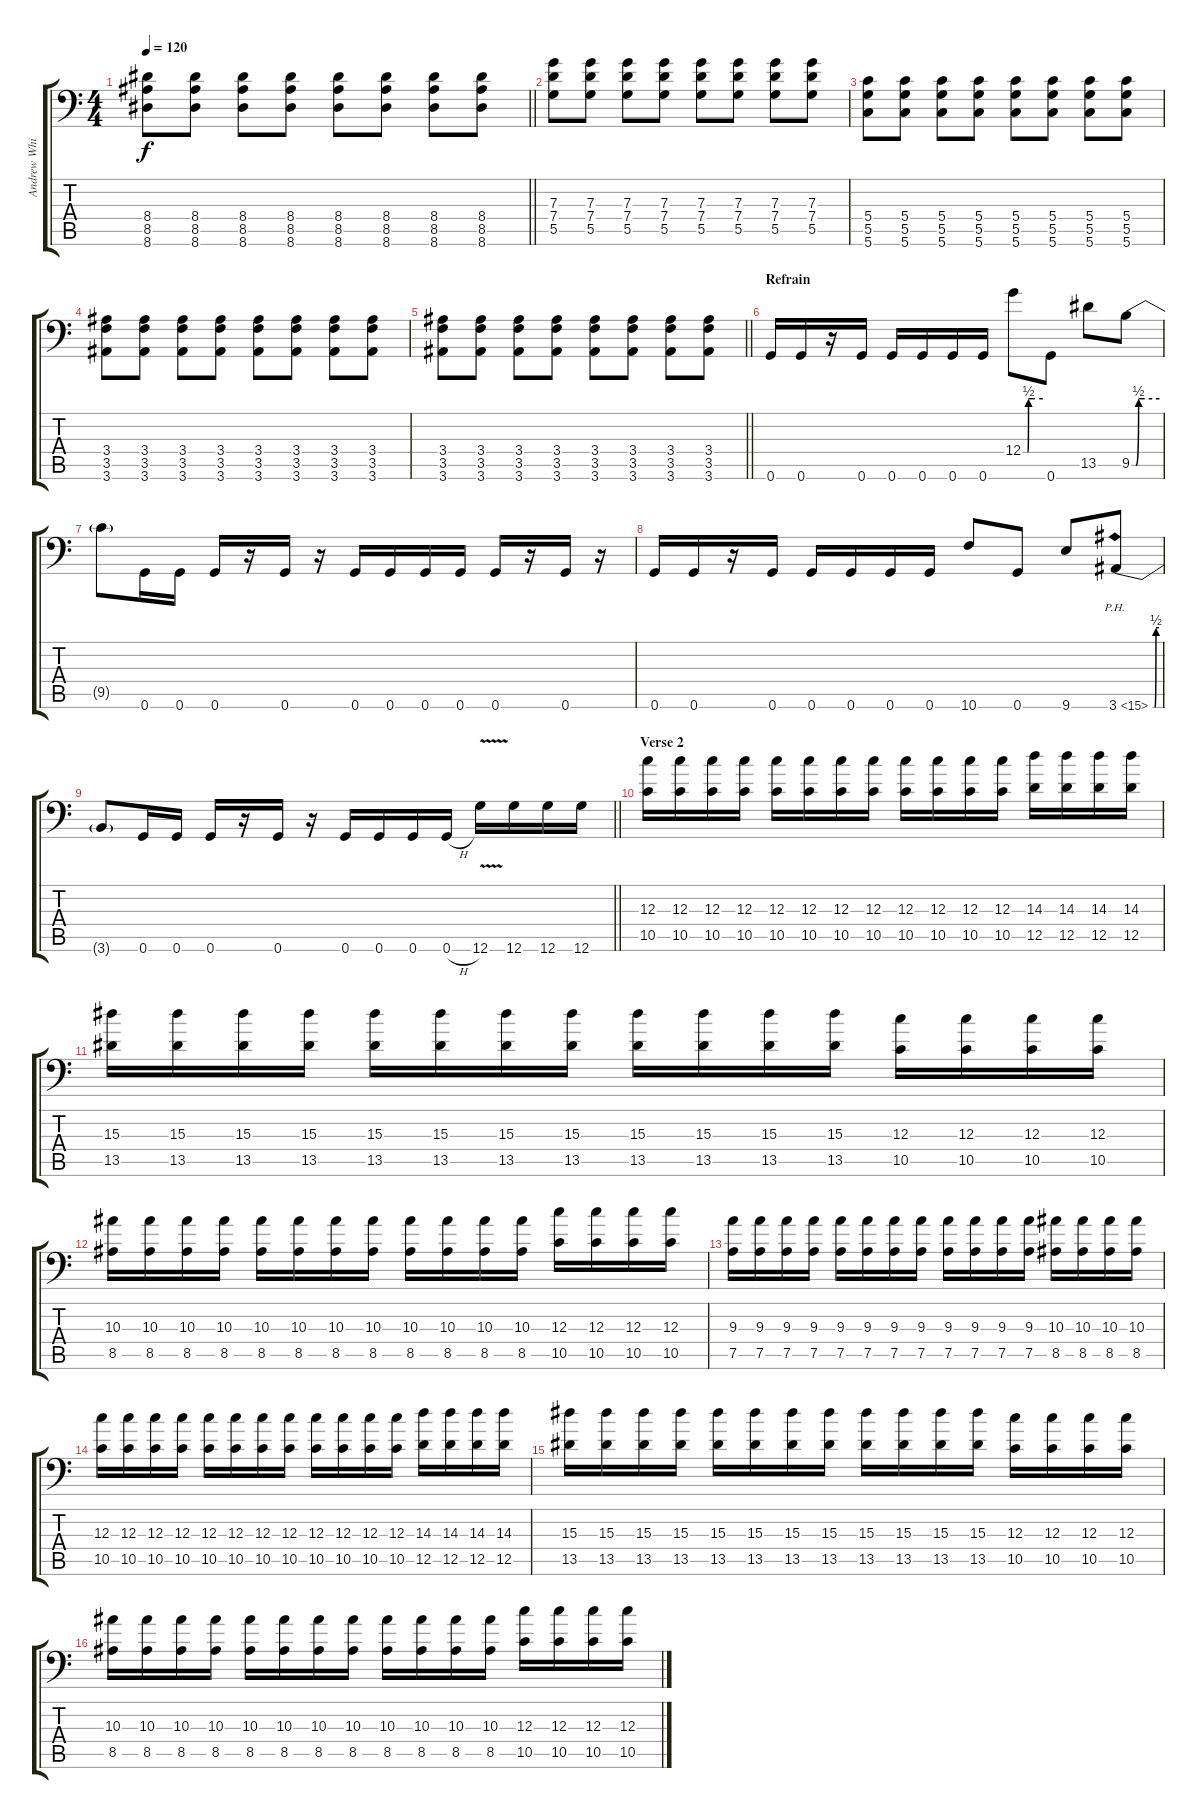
\track ("Andrew Whiting - Lead Guitar" "Andrew Whi") {instrument distortionguitar}
\staff {score tabs}
\tuning (A3 E3 C3 G2 D2 G1) {hide}
\ts (4 4)
\tempo 120
\clef f4
\barLineRight lightlight
\ks c
(8.4 8.5 8.6).8{dy f} (8.4 8.5 8.6).8 (8.4 8.5 8.6).8 (8.4 8.5 8.6).8 (8.4 8.5 8.6).8 (8.4 8.5 8.6).8 (8.4 8.5 8.6).8 (8.4 8.5 8.6).8 |
(7.3 7.4 5.5).8 (7.3 7.4 5.5).8 (7.3 7.4 5.5).8 (7.3 7.4 5.5).8 (7.3 7.4 5.5).8 (7.3 7.4 5.5).8 (7.3 7.4 5.5).8 (7.3 7.4 5.5).8 |
(5.4 5.5 5.6).8 (5.4 5.5 5.6).8 (5.4 5.5 5.6).8 (5.4 5.5 5.6).8 (5.4 5.5 5.6).8 (5.4 5.5 5.6).8 (5.4 5.5 5.6).8 (5.4 5.5 5.6).8 |
(3.4 3.5 3.6).8 (3.4 3.5 3.6).8 (3.4 3.5 3.6).8 (3.4 3.5 3.6).8 (3.4 3.5 3.6).8 (3.4 3.5 3.6).8 (3.4 3.5 3.6).8 (3.4 3.5 3.6).8 |
\barLineRight lightlight
(3.4 3.5 3.6).8 (3.4 3.5 3.6).8 (3.4 3.5 3.6).8 (3.4 3.5 3.6).8 (3.4 3.5 3.6).8 (3.4 3.5 3.6).8 (3.4 3.5 3.6).8 (3.4 3.5 3.6).8 |
\section ("" "Refrain")
0.6.16 0.6.16 r.16 0.6.16 0.6.16 0.6.16 0.6.16 0.6.16 12.4{be (custom 0 0 15 0 17 2 36 2 60 2)}.8 0.6.8 13.5.8 9.5{be (custom 0 0 9 0 15 2 28 2 60 2)}.8 |
9.5{t}.8 0.6.16 0.6.16 0.6.16 r.16 0.6.16 r.16 0.6.16 0.6.16 0.6.16 0.6.16 0.6.16 r.16 0.6.16 r.16 |
0.6.16 0.6.16 r.16 0.6.16 0.6.16 0.6.16 0.6.16 0.6.16 10.6.8 0.6.8 9.6.8 3.6{be (custom 0 0 20 0 31 2 60 2) ph 12}.8 |
\barLineRight lightlight
3.6{t}.8 0.6.16 0.6.16 0.6.16 r.16 0.6.16 r.16 0.6.16 0.6.16 0.6.16 0.6{h}.16 12.6{v}.16 12.6.16 12.6.16 12.6.16 |
\section ("" "Verse 2")
(12.3 10.5).16 (12.3 10.5).16 (12.3 10.5).16 (12.3 10.5).16 (12.3 10.5).16 (12.3 10.5).16 (12.3 10.5).16 (12.3 10.5).16 (12.3 10.5).16 (12.3 10.5).16 (12.3 10.5).16 (12.3 10.5).16 (14.3 12.5).16 (14.3 12.5).16 (14.3 12.5).16 (14.3 12.5).16 |
(15.3 13.5).16 (15.3 13.5).16 (15.3 13.5).16 (15.3 13.5).16 (15.3 13.5).16 (15.3 13.5).16 (15.3 13.5).16 (15.3 13.5).16 (15.3 13.5).16 (15.3 13.5).16 (15.3 13.5).16 (15.3 13.5).16 (12.3 10.5).16 (12.3 10.5).16 (12.3 10.5).16 (12.3 10.5).16 |
(10.3 8.5).16 (10.3 8.5).16 (10.3 8.5).16 (10.3 8.5).16 (10.3 8.5).16 (10.3 8.5).16 (10.3 8.5).16 (10.3 8.5).16 (10.3 8.5).16 (10.3 8.5).16 (10.3 8.5).16 (10.3 8.5).16 (12.3 10.5).16 (12.3 10.5).16 (12.3 10.5).16 (12.3 10.5).16 |
(9.3 7.5).16 (9.3 7.5).16 (9.3 7.5).16 (9.3 7.5).16 (9.3 7.5).16 (9.3 7.5).16 (9.3 7.5).16 (9.3 7.5).16 (9.3 7.5).16 (9.3 7.5).16 (9.3 7.5).16 (9.3 7.5).16 (10.3 8.5).16 (10.3 8.5).16 (10.3 8.5).16 (10.3 8.5).16 |
(12.3 10.5).16 (12.3 10.5).16 (12.3 10.5).16 (12.3 10.5).16 (12.3 10.5).16 (12.3 10.5).16 (12.3 10.5).16 (12.3 10.5).16 (12.3 10.5).16 (12.3 10.5).16 (12.3 10.5).16 (12.3 10.5).16 (14.3 12.5).16 (14.3 12.5).16 (14.3 12.5).16 (14.3 12.5).16 |
(15.3 13.5).16 (15.3 13.5).16 (15.3 13.5).16 (15.3 13.5).16 (15.3 13.5).16 (15.3 13.5).16 (15.3 13.5).16 (15.3 13.5).16 (15.3 13.5).16 (15.3 13.5).16 (15.3 13.5).16 (15.3 13.5).16 (12.3 10.5).16 (12.3 10.5).16 (12.3 10.5).16 (12.3 10.5).16 |
(10.3 8.5).16 (10.3 8.5).16 (10.3 8.5).16 (10.3 8.5).16 (10.3 8.5).16 (10.3 8.5).16 (10.3 8.5).16 (10.3 8.5).16 (10.3 8.5).16 (10.3 8.5).16 (10.3 8.5).16 (10.3 8.5).16 (12.3 10.5).16 (12.3 10.5).16 (12.3 10.5).16 (12.3 10.5).16
